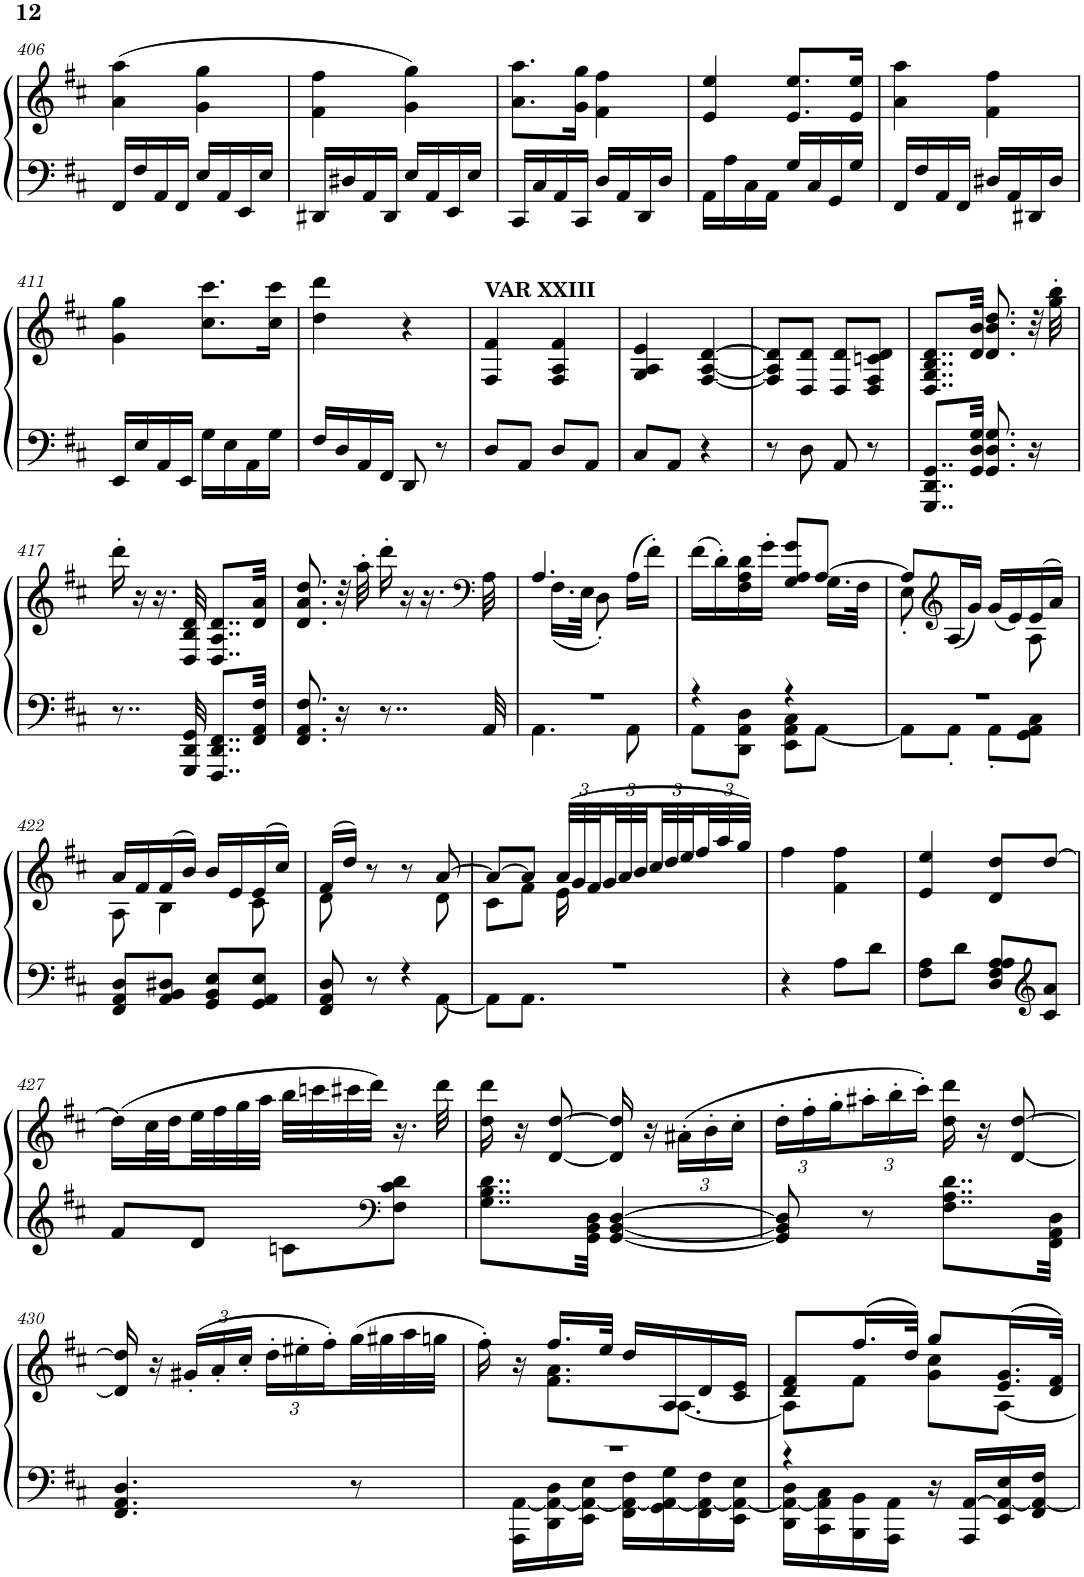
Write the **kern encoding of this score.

**kern	**kern
*part1	*part1
*staff2	*staff1
*I"Piano	*
*I'Pno.	*
!!LO:PB:g=z
*clefF4	*clefG2
*k[f#c#]	*k[f#c#]
*M2/4	*M2/4
=406	=406
16FF#/LL	(4a\ 4aa\
16F#/	.
16AA/	.
16FF#/JJ	.
16E/LL	4g\ 4gg\
16AA/	.
16EE/	.
16E/JJ	.
=407	=407
16DD#X/LL	4f#\ 4ff#\
16D#X/	.
16AA/	.
16DD#/JJ	.
16E/LL	4g\ 4gg\)
16AA/	.
16EE/	.
16E/JJ	.
=408	=408
16CC#/LL	8.a\ 8.aa\L
16C#/	.
16AA/	.
16CC#/JJ	16g\ 16gg\Jk
16D/LL	4f#\ 4ff#\
16AA/	.
16DD/	.
16D/JJ	.
=409	=409
16AA\LL	4e/ 4ee/
16A\	.
16C#\	.
16AA\JJ	.
16G/LL	8.e/ 8.ee/L
16C#/	.
16GG/	.
16G/JJ	16e/ 16ee/Jk
=410	=410
16FF#/LL	4a\ 4aa\
16F#/	.
16AA/	.
16FF#/JJ	.
16D#X/LL	4f#\ 4ff#\
16AA/	.
16DD#X/	.
16D#/JJ	.
!!LO:LB:g=z
=411	=411
16EE/LL	4g\ 4gg\
16E/	.
16AA/	.
16EE/JJ	.
16G\LL	8.cc#\ 8.ccc#\L
16E\	.
16AA\	.
16G\JJ	16cc#\ 16ccc#\Jk
=412	=412
16F#/LL	4dd\ 4ddd\
16D/	.
16AA/	.
16FF#/JJ	.
8DD/	4r
8r	.
=413	=413
!	!LO:TX:a:B:t=VAR XXIII
8D/L	4F#/ 4f#/
8AA/J	.
8D/L	4F#/ 4A/ 4f#/
8AA/J	.
=414	=414
8C#/L	4G/ 4A/ 4e/
8AA/J	.
4r	[4F#/ [4A/ [4d/
=415	=415
8r	8F#/] 8A/] 8d/]L
8D\	8D/ 8d/J
8AA/	8D/ 8d/L
8r	8D/ 8F#/ 8cn/ 8d/J
=416	=416
8..GGG/ 8..DD/ 8..GG/L	8..D/ 8..G/ 8..B/ 8..d/L
32GG/ 32D/ 32G/Jkk	32d/ 32b/Jkk
8.GG/ 8.D/ 8.G/	8.d/ 8.b/ 8.dd/
16r	32r
.	32gg\' 32bb\'
!!LO:LB:g=z
=417	=417
8..r	16ddd'\
.	16r
.	16.r
32GGG/ 32DD/ 32GG/	32D/ 32B/ 32d/
8..FFF#/ 8..DD/ 8..FF#/L	8..D/ 8..A/ 8..d/L
32FF#/ 32AA/ 32F#/Jkk	32d/ 32a/Jkk
=418	=418
8.FF#/ 8.AA/ 8.F#/	8.d/ 8.a/ 8.dd/
16r	32r
.	32aa'\
8..r	16ddd'\
.	16r
.	16.r
*	*clefF4
32AA/	32A\
=419	=419
*^	*^
2r	4.AA\	4.A/	8ryy
.	.	.	(16.F#\LL
.	.	.	32E\JJk
.	.	.	8D'\)
.	8AA\	(16A\LL	8ryy
.	.	16f#'\JJ)	.
=420	=420	=420	=420
4r	8AA\L	(16f#\LL	4.ryy
.	.	16d'\)	.
.	8DD\ 8AA\ 8D\J	16F#\ 16A\ 16d\	.
.	.	16g'\JJ	.
4r	8EE\ 8AA\ 8C#\L	8G/ 8A/ 8g/L	.
.	[8AA\J	[8A/J	16.G\LL
.	.	.	32F#\JJk
=421	=421	=421	=421
2r	8AA\L]	8A/L]	8E'\
*	*	*clefG2	*
.	8AA'\J	(16A/L	4ryy
.	.	16g/JJ)	.
.	8AA'\L	(16g/LL	.
.	.	16e/)	.
.	8GG\ 8AA\ 8C#\J	(16e/	8A\
.	.	16a/JJ)	.
*v	*v	*	*
!!LO:LB:g=z	!!
=422	=422	=422
8FF#/ 8AA/ 8D/L	16a/LL	8A\
.	16f#/	.
8AA/ 8BB/ 8D#X/J	(16f#/	4B\
.	16b/JJ)	.
8GG/ 8BB/ 8E/L	16b/LL	.
.	16e/	.
8GG/ 8AA/ 8E/J	(16e/	8c#\
.	16cc#/JJ)	.
=423	=423	=423
*^	*	*
8FF#/ 8AA/ 8D/	4.ryy	(16f#/LL	8d\
.	.	16dd/JJ)	.
8r	.	8r	4ryy
4r	.	8r	.
.	[8AA\	[8a/	8d\
=424	=424	=424	=424
2r	8AA\L]	8a/L_	8c#\L
.	8.AA\J	8a/J]	8f#\J
*	*	*Xbrackettup	*
.	.	(48a/LLL	16e\
.	.	48g/	.
.	.	48f#/	.
.	8.ryy	48g/	8.ryy
.	.	48a/	.
.	.	48b/	.
.	.	48cc#/	.
.	.	48dd/	.
.	.	48ee/	.
.	.	48ff#/	.
.	.	48aa/	.
.	.	48gg/JJJ)	.
*v	*v	*	*
*	*v	*v
=425	=425
4r	4ff#\
8A\L	4f#\ 4ff#\
8d\J	.
=426	=426
8F#\ 8A\L	4e/ 4ee/
8d\J	.
8D/ 8F#/ 8A/ 8A/L	8d/ 8dd/L
*clefG2	*
8c#/ 8a/J	[8dd/J
!!LO:LB:g=z
=427	=427
8f#/L	(16dd\LL]
.	32cc#\L
.	32dd\
8d/J	32ee\
.	32ff#\
.	32gg\
.	32aa\JJJ
8cn\L	32bb\LLL
.	32cccn\
.	32ccc#X\
.	32ddd\JJJ)
*clefF4	*
8F#\ 8c\ 8d\J	16.r
.	32ddd\
=428	=428
8..G\ 8..B\ 8..d\L	16dd\ 16ddd\
.	16r
.	[8d/ [8dd/
32GG\ 32BB\ 32D\Jkk	.
[4GG/ [4BB/ [4D/	16d/] 16dd/]
.	16r
.	(24a#X'\LL
.	24b'\
.	24cc#'\JJ
=429	=429
8GG/] 8BB/] 8D/]	24dd'\LL
.	24ff#'\
.	24gg'\
8r	24aa#X'\
.	24bb'\
.	24ccc#'\JJ)
8..F#\ 8..A\ 8..d\L	16dd\ 16ddd\
.	16r
.	[8d/ [8dd/
32FF#\ 32AA\ 32D\Jkk	.
!!LO:LB:g=z
=430	=430
4.FF#/ 4.AA/ 4.D/	16d/] 16dd/]
.	16r
.	(24g#X'/LL
.	24a'/
.	24cc#'/JJ
.	24dd'\LL
.	24ee#X'\
.	24ff#'\)
8r	(32gg\L
.	32gg#X\
.	32aa\
.	32ggn\JJJ
=431	=431
*^	*^
2r	16ryy	16ff#'\)	8ryy
.	16AAA\ [16AA\LL	16r	.
.	16DD\ 16AA\_ 16D\	16.ff#/LL	8.f#\ 8.a\L
.	16EE\ 16AA\_ 16E\JJ	.	.
.	.	32ee/JJk	.
.	16FF#\ 16AA\_ 16F#\LL	16dd/LL	.
.	16GG\ 16AA\_ 16G\	16A/	[8.A\J
.	16FF#\ 16AA\_ 16F#\	16d/	.
.	16EE\ 16AA\_ 16E\JJ	16c#/ 16e/JJ	.
=432	=432	=432	=432
4r	16DD\ 16AA\_ 16D\LL	8d/ 8f#/L	8A\L]
.	16CC#\ 16AA\] 16C#\	.	.
.	16BBB\ 16BB\	(16.ff#/L	8f#\J
.	16AAA\ 16AA\JJ	.	.
.	.	32dd/JJk)	.
16r	4ryy	8gg/L	8g\ 8cc#\L
16AAA/ [16AA/LL	.	.	.
16EE/ 16AA/_ 16E/	.	(16.e/ 16.g/L	[8A\J
16FF#/ 16AA/_ 16F#/JJ	.	.	.
.	.	32d/ 32f#/JJk)	.
*v	*v	*	*
*	*v	*v
=	=
*-	*-
